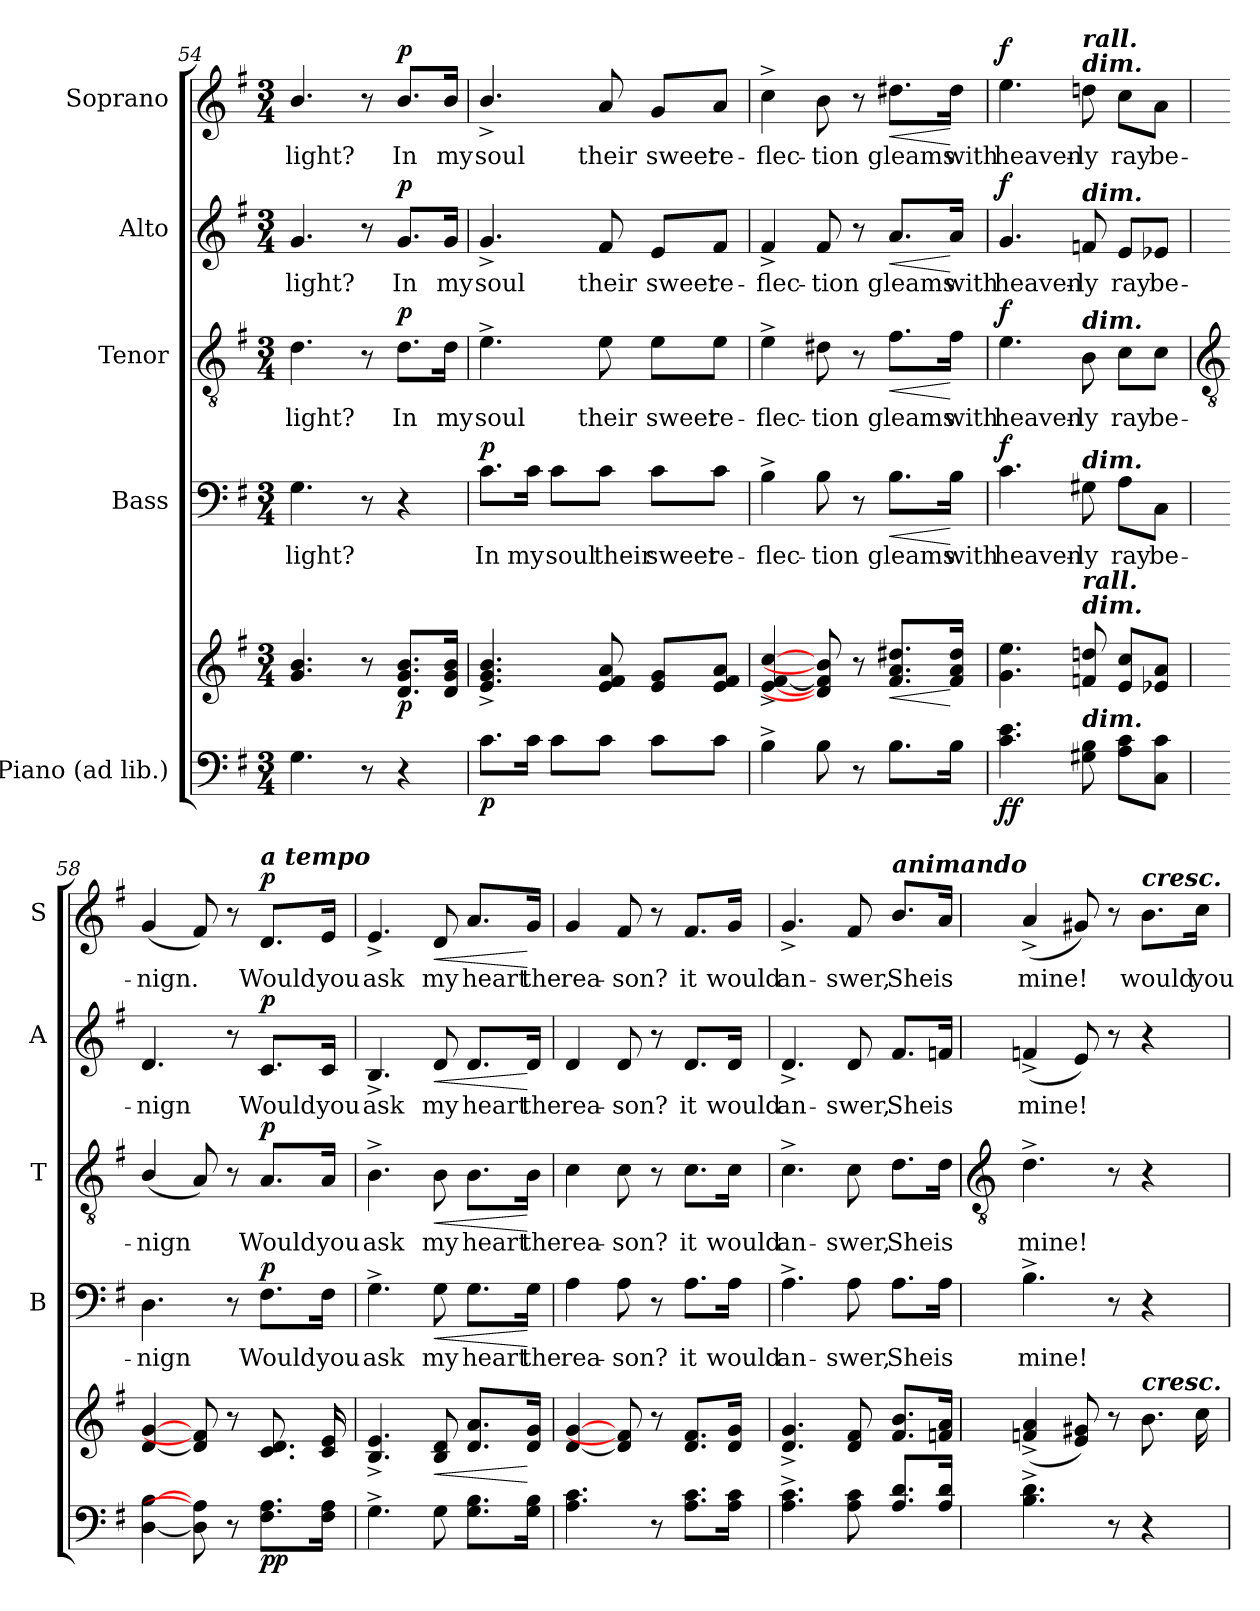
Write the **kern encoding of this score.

**kern	**kern	**dynam	**kern	**text	**dynam	**kern	**text	**dynam	**kern	**text	**dynam	**kern	**text	**dynam
*part5	*part5	*part5	*part4	*part4	*part4	*part3	*part3	*part3	*part2	*part2	*part2	*part1	*part1	*part1
*staff6	*staff5	*staff5/6	*staff4	*staff4	*staff4	*staff3	*staff3	*staff3	*staff2	*staff2	*staff2	*staff1	*staff1	*staff1
*I"Piano (ad lib.)	*	*	*I"Bass	*	*	*I"Tenor	*	*	*I"Alto	*	*	*I"Soprano	*	*
*	*	*	*I'B	*	*	*I'T	*	*	*I'A	*	*	*I'S	*	*
!!LO:LB:g=z
*clefF4	*clefG2	*	*clefF4	*	*	*clefGv2	*	*	*clefG2	*	*	*clefG2	*	*
*k[f#]	*k[f#]	*	*k[f#]	*	*	*k[f#]	*	*	*k[f#]	*	*	*k[f#]	*	*
*G:	*G:	*	*G:	*	*	*G:	*	*	*G:	*	*	*G:	*	*
*M3/4	*M3/4	*	*M3/4	*	*	*M3/4	*	*	*M3/4	*	*	*M3/4	*	*
=54	=54	=54	=54	=54	=54	=54	=54	=54	=54	=54	=54	=54	=54	=54
!	!	!	!	!LO:LY:b	!	!	!LO:LY:b	!	!	!LO:LY:b	!	!	!LO:LY:b	!
4.G	4.g/ 4.b/	.	4.G	light?	.	4.d	light?	.	4.g	light?	.	4.b/	light?	.
8r	8r	.	8r	.	.	8r	.	.	8r	.	.	8r	.	.
!	!	!LO:DY:b	!	!	!	!	!LO:LY:b	!LO:DY:b	!	!LO:LY:b	!LO:DY:b	!	!LO:LY:b	!LO:DY:b
4r	8.d/ 8.g/ 8.b/L	p	4r	.	.	8.d\L	In	p	8.g/L	In	p	8.b/L	In	p
!	!	!	!	!	!	!	!LO:LY:b	!	!	!LO:LY:b	!	!	!LO:LY:b	!
.	16d/ 16g/ 16b/J	.	.	.	.	16d\Jk	my	.	16g/Jk	my	.	16b/Jk	my	.
=55	=55	=55	=55	=55	=55	=55	=55	=55	=55	=55	=55	=55	=55	=55
!	!	!LO:DY:b=2	!	!LO:LY:b	!LO:DY:b	!	!LO:LY:b	!	!	!LO:LY:b	!	!	!LO:LY:b	!
8.cL	4.e/^ 4.g/^ 4.b/^	p	8.c\L	In	p	4.e^	soul	.	4.g^	soul	.	4.b^/	soul	.
!	!	!	!	!LO:LY:b	!	!	!	!	!	!	!	!	!	!
16cJ	.	.	16c\Jk	my	.	.	.	.	.	.	.	.	.	.
!	!	!	!	!LO:LY:b	!	!	!	!	!	!	!	!	!	!
8cL	.	.	8c\L	soul	.	.	.	.	.	.	.	.	.	.
!	!	!	!	!LO:LY:b	!	!	!LO:LY:b	!	!	!LO:LY:b	!	!	!LO:LY:b	!
8cJ	8e 8f# 8a	.	8c\J	their	.	8e	their	.	8f#	their	.	8a	their	.
!	!	!	!	!LO:LY:b	!	!	!LO:LY:b	!	!	!LO:LY:b	!	!	!LO:LY:b	!
8cL	8e 8gL	.	8c\L	sweet	.	8e\L	sweet	.	8e/L	sweet	.	8g/L	sweet	.
!	!	!	!	!LO:LY:b	!	!	!LO:LY:b	!	!	!LO:LY:b	!	!	!LO:LY:b	!
8cJ	8e 8f# 8aJ	.	8c\J	re-	.	8e\J	re-	.	8f#/J	re-	.	8a/J	re-	.
=56	=56	=56	=56	=56	=56	=56	=56	=56	=56	=56	=56	=56	=56	=56
!	!	!	!	!LO:LY:b	!	!	!LO:LY:b	!	!	!LO:LY:b	!	!	!LO:LY:b	!
4B^	[4e^ [4f#^ [4cc^	.	4B^	-flec-	.	4e^	-flec-	.	4f#^	-flec-	.	4cc^	-flec-	.
!	!	!	!	!LO:LY:b	!	!	!LO:LY:b	!	!	!LO:LY:b	!	!	!LO:LY:b	!
8B	8d#] 8f#] 8b]	.	8B	-tion	.	8d#X	-tion	.	8f#	-tion	.	8b	-tion	.
8r	8r	.	8r	.	.	8r	.	.	8r	.	.	8r	.	.
!	!	!LO:HP:b	!	!LO:LY:b	!LO:HP:b	!	!LO:LY:b	!LO:HP:b	!	!LO:LY:b	!LO:HP:b	!	!LO:LY:b	!LO:HP:b
8.BL	8.f# 8.a 8.dd#XL	<	8.B\L	gleams	<	8.f#\L	gleams	<	8.a/L	gleams	<	8.dd#X\L	gleams	<
!	!	!	!	!LO:LY:b	!	!	!LO:LY:b	!	!	!LO:LY:b	!	!	!LO:LY:b	!
16BJ	16f# 16a 16dd#J	[	16B\Jk	with	[	16f#\Jk	with	[	16a/Jk	with	[	16dd#\Jk	with	[
=57	=57	=57	=57	=57	=57	=57	=57	=57	=57	=57	=57	=57	=57	=57
!	!	!LO:DY:b=2	!	!LO:LY:b	!	!	!LO:LY:b	!	!	!LO:LY:b	!	!	!LO:LY:b	!
!	!	!LO:DY:n=1:b	!	!	!LO:DY:b	!	!	!LO:DY:b	!	!	!LO:DY:b	!	!	!LO:DY:b
4.c 4.e	4.g 4.ee	f f	4.c	heaven-	f	4.e	heaven-	f	4.g	heaven-	f	4.ee	heaven-	f
!	!	!	!	!	!	!	!	!	!	!	!	!LO:TX:a:Bi:t=dim.	!	!
!	!	!	!	!	!	!	!	!	!	!	!	!LO:TX:a:Bi:t=rall.	!	!
!	!	!	!	!	!	!	!	!	!LO:TX:a:Bi:t=dim.	!	!	!	!	!
!	!	!	!	!	!	!LO:TX:a:Bi:t=dim.	!	!	!	!	!	!	!	!
!	!	!	!LO:TX:a:Bi:t=dim.	!	!	!	!	!	!	!	!	!	!	!
!	!LO:TX:a:Bi:t=dim.	!	!	!	!	!	!	!	!	!	!	!	!	!
!	!LO:TX:a:Bi:t=rall.	!	!	!	!	!	!	!	!	!	!	!	!	!
!LO:TX:a:Bi:t=dim.	!	!	!	!	!	!	!	!	!	!	!	!	!	!
!	!	!	!	!LO:LY:b	!	!	!LO:LY:b	!	!	!LO:LY:b	!	!	!LO:LY:b	!
8G#X 8B	8fn 8ddn	.	8G#X	-ly	.	8B	-ly	.	8fn	-ly	.	8ddn	-ly	.
!	!	!	!	!LO:LY:b	!	!	!LO:LY:b	!	!	!LO:LY:b	!	!	!LO:LY:b	!
8A 8cL	8e 8ccL	.	8A\L	ray	.	8c\L	ray	.	8e/L	ray	.	8cc\L	ray	.
!	!	!	!	!LO:LY:b	!	!	!LO:LY:b	!	!	!LO:LY:b	!	!	!LO:LY:b	!
8C 8cJ	8e-X 8aJ	.	8C\J	be-	.	8c\J	be-	.	8e-X/J	be-	.	8a\J	be-	.
!!LO:LB:g=z
=58	=58	=58	=58	=58	=58	=58	=58	=58	=58	=58	=58	=58	=58	=58
*	*	*	*	*	*	*clefGv2	*	*	*	*	*	*	*	*
!	!	!	!	!LO:LY:b	!	!	!LO:LY:b	!	!	!LO:LY:b	!	!	!LO:LY:b	!
[4D [4B	[4d [4g	.	4.D	-nign	.	(<4B/	-nign	.	4.d	-nign	.	(<4g	-nign.	.
8D] 8A]	8d] 8f#]	.	.	.	.	8A)	.	.	.	.	.	8f#)	.	.
8r	8r	.	8r	.	.	8r	.	.	8r	.	.	8r	.	.
!	!	!	!	!	!	!	!	!	!	!	!	!LO:TX:a:Bi:t=a tempo	!	!
!	!	!LO:DY:b=2	!	!LO:LY:b	!	!	!LO:LY:b	!	!	!LO:LY:b	!	!	!LO:LY:b	!
!	!	!LO:DY:n=1:b	!	!	!LO:DY:b	!	!	!LO:DY:b	!	!	!LO:DY:b	!	!	!LO:DY:b
8.F# 8.AL	8.c/ 8.d/	p p	8.F#\L	Would	p	8.A/L	Would	p	8.c/L	Would	p	8.d/L	Would	p
!	!	!	!	!LO:LY:b	!	!	!LO:LY:b	!	!	!LO:LY:b	!	!	!LO:LY:b	!
16F# 16AJ	16c 16e	.	16F#\Jk	you	.	16A/Jk	you	.	16c/Jk	you	.	16e/Jk	you	.
=59	=59	=59	=59	=59	=59	=59	=59	=59	=59	=59	=59	=59	=59	=59
!	!	!	!	!LO:LY:b	!	!	!LO:LY:b	!	!	!LO:LY:b	!	!	!LO:LY:b	!
4.G^	4.B^ 4.e^	.	4.G^	ask	.	4.B^	ask	.	4.B^	ask	.	4.e^	ask	.
!	!	!LO:HP:b	!	!LO:LY:b	!LO:HP:b	!	!LO:LY:b	!LO:HP:b	!	!LO:LY:b	!LO:HP:b	!	!LO:LY:b	!LO:HP:b
8G	8B 8d	<	8G	my	<	8B	my	<	8d	my	<	8d	my	<
!	!	!	!	!LO:LY:b	!	!	!LO:LY:b	!	!	!LO:LY:b	!	!	!LO:LY:b	!
8.G 8.BL	8.d 8.aL	.	8.G\L	heart	.	8.B\L	heart	.	8.d/L	heart	.	8.a/L	heart	.
!	!	!	!	!LO:LY:b	!	!	!LO:LY:b	!	!	!LO:LY:b	!	!	!LO:LY:b	!
16G 16BJ	16d 16gJ	[	16G\Jk	the	[	16B\Jk	the	[	16d/Jk	the	[	16g/Jk	the	[
=60	=60	=60	=60	=60	=60	=60	=60	=60	=60	=60	=60	=60	=60	=60
!	!	!	!	!LO:LY:b	!	!	!LO:LY:b	!	!	!LO:LY:b	!	!	!LO:LY:b	!
4.A 4.c	[4d [4g	.	4A	rea-	.	4c	rea-	.	4d	rea-	.	4g	rea-	.
!	!	!	!	!LO:LY:b	!	!	!LO:LY:b	!	!	!LO:LY:b	!	!	!LO:LY:b	!
.	8d] 8f#]	.	8A	-son?	.	8c	-son?	.	8d	-son?	.	8f#	-son?	.
8r	8r	.	8r	.	.	8r	.	.	8r	.	.	8r	.	.
!	!	!	!	!LO:LY:b	!	!	!LO:LY:b	!	!	!LO:LY:b	!	!	!LO:LY:b	!
8.A 8.cL	8.d/ 8.f#/L	.	8.A\L	it	.	8.c\L	it	.	8.d/L	it	.	8.f#/L	it	.
!	!	!	!	!LO:LY:b	!	!	!LO:LY:b	!	!	!LO:LY:b	!	!	!LO:LY:b	!
16A 16cJ	16d/ 16g/J	.	16A\Jk	would	.	16c\Jk	would	.	16d/Jk	would	.	16g/Jk	would	.
=61	=61	=61	=61	=61	=61	=61	=61	=61	=61	=61	=61	=61	=61	=61
!	!	!	!	!LO:LY:b	!	!	!LO:LY:b	!	!	!LO:LY:b	!	!	!LO:LY:b	!
4.A^ 4.c^	4.d^ 4.g^	.	4.A^	an-	.	4.c^	an-	.	4.d^	an-	.	4.g^	an-	.
!	!	!	!	!LO:LY:b	!	!	!LO:LY:b	!	!	!LO:LY:b	!	!	!LO:LY:b	!
8A 8c	8d 8f#	.	8A	-swer,	.	8c	-swer,	.	8d	-swer,	.	8f#	-swer,	.
!	!	!	!	!	!	!	!	!	!	!	!	!LO:TX:a:Bi:t=animando	!	!
!	!	!	!	!LO:LY:b	!	!	!LO:LY:b	!	!	!LO:LY:b	!	!	!LO:LY:b	!
8.A\ 8.d\L	8.f#/ 8.b/L	.	8.A\L	She	.	8.d\L	She	.	8.f#/L	She	.	8.b/L	She	.
!	!	!	!	!LO:LY:b	!	!	!LO:LY:b	!	!	!LO:LY:b	!	!	!LO:LY:b	!
16A/ 16d/J	16fn\ 16a\J	.	16A\Jk	is	.	16d\Jk	is	.	16fn/Jk	is	.	16a/Jk	is	.
!!LO:LB:g=z
=62	=62	=62	=62	=62	=62	=62	=62	=62	=62	=62	=62	=62	=62	=62
*	*	*	*	*	*	*clefGv2	*	*	*	*	*	*	*	*
!	!	!	!	!LO:LY:b	!	!	!LO:LY:b	!	!	!LO:LY:b	!	!	!LO:LY:b	!
4.B^ 4.d^	(<4fn^ 4a^	.	4.B^	mine!	.	4.d^	mine!	.	(<4fn^	mine!	.	(<4a^	mine!	.
.	8e 8g#X)	.	.	.	.	.	.	.	8e)	.	.	8g#X)	.	.
8r	8r	.	8r	.	.	8r	.	.	8r	.	.	8r	.	.
!	!	!	!	!	!	!	!	!	!	!	!	!LO:TX:a:Bi:t=cresc.	!	!
!	!LO:TX:a:Bi:t=cresc.	!	!	!	!	!	!	!	!	!	!	!	!	!
!	!	!	!	!	!	!	!	!	!	!	!	!	!LO:LY:b	!
4r	8.b	.	4r	.	.	4r	.	.	4r	.	.	8.b\L	would	.
!	!	!	!	!	!	!	!	!	!	!	!	!	!LO:LY:b	!
.	16cc	.	.	.	.	.	.	.	.	.	.	16cc\Jk	you	.
=	=	=	=	=	=	=	=	=	=	=	=	=	=	=
*-	*-	*-	*-	*-	*-	*-	*-	*-	*-	*-	*-	*-	*-	*-
